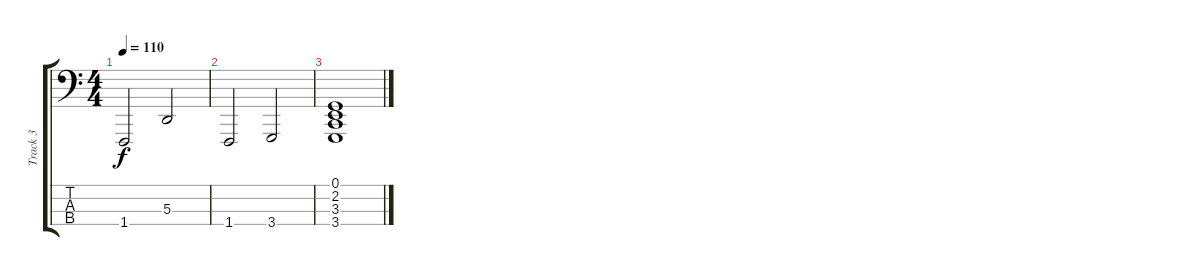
\track ("Track 3" "Track 3") {instrument taikodrum}
\staff {score tabs}
\tuning (G2 D2 A1 E1) {hide}
\ts (4 4)
\tempo 110
\clef f4
\ks c
1.4.2{dy f} 5.3.2 |
1.4.2 3.4.2 |
(0.1 2.2 3.3 3.4).1
